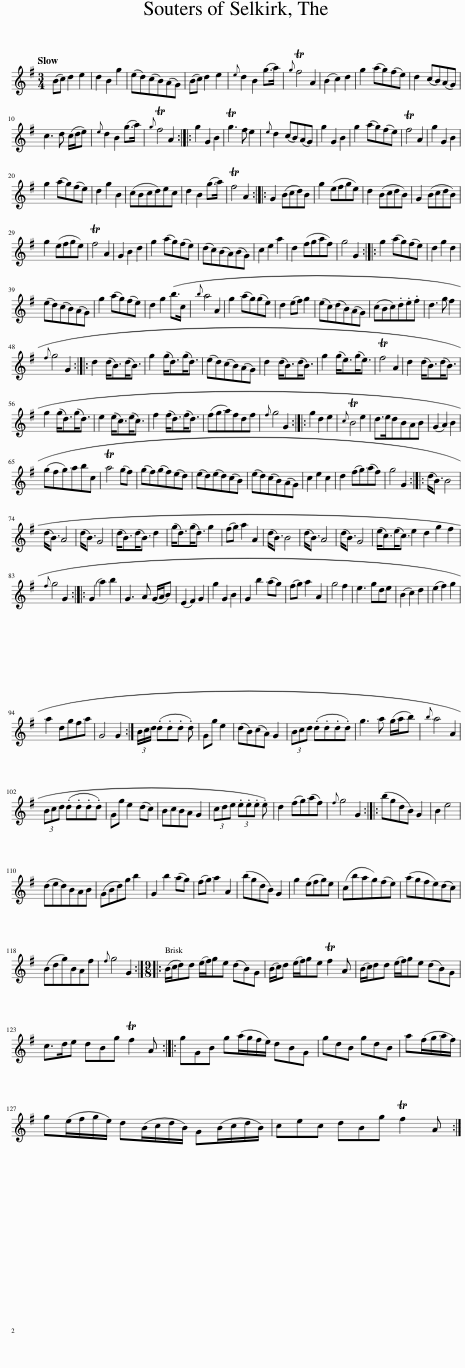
X:1
L:1/8
Q:1/4=120
M:3/4
I:linebreak $
K:G
V:1 treble
V:1
 (Bc) d2 e2 | d2 B2 g2 | (ed)(cB)(AG) | (Bc) d2 e2 |{e} d2 B2 (g>a) | %5
{g} Tf4 A2 | (B2 c2) d2 | g2 (ag)(fe) | d2 (cB)(AG) |$ c3 d (c/d/e) | %10
{e} d2 B2 (g>a) |{g} Tf4 A2 :: g2 G2 B2 | Tg3 f e2 |{e} d2 (cB)(AG) | %15
 g2 G2 B2 | g2 (ag)(fe) | Tf4 A2 | g2 G2 B2 |$ g2 (ag)(fe) | %20
 d2 g2 B2 | (cBcd)ec | d2 B2 (g>a) | Tf4 A2 :: G2 (Bcd)B | %25
 g2 (efge) | d2 (BcdB) | G2 (BcdB) |$ g2 (efge) | Tf4 A2 | %30
 G2 B2 d2 | g2 (ag)(fe) | (dc)(BA)(BG) | c2 e2 a2 | d2 (fgaf) | %35
 g4 G2 :: g2 (ag)(fe) | d2 g2 d2 |$ (ed)(cB)(AG) | g2 (ag)(fe) | %40
 d2 g2 (b>c |{b} a4 A2 | g2 (ag)(ge) | d2 (ef) g2 | (ec)(dB)(AG) | %45
 (cBc).d.e.f | d3 g f2 |${f} g4 G2 :: d2 (d<B)(d<B) | g2 (g<d)(g<d) | %50
 (ed)(cB)(AG) | d2 (d<B)(d<B) | g2 (g<e)(g<e) | Tf4 A2 | d2 (d<B)(d<B) |$ %55
 g2 (g<d)(g<d) | e2 (e<c)(e<c) | f2 (f<d)(f<d) | (fga)fdf |{f} g4 G2 :: %60
 g2 d2 e2 |{c} TB4 e2 | d>edBAB | (G2 A2) B2 |$ (gfg)abc | %65
 Ta4 (gf) | (gf)(gf)(ed) | (ed)(ed)(cB) | (ed)(cB)(AG) | c2 e2 c2 | %70
 d2 (fg)(af) | g4 G2 :: (d<B) B4 |$ (d<B) A4 | (d<B) G4 | %75
 (d<B)(d<B) d2 | (g<d)(g<d) g2 | (fg) a2 A2 | (d<B) B4 | (d<B) A4 | %80
 (d<B) G4 | (e<c)(e<c) e2 d2 g2 f2 |${f} g4 G2 :: (G2 a2) b2 | G3 A (G/A/B) | %85
 (E2 F2) G2 | g2 G2 B2 | G2 b2 (ag) | (fg) a2 A2 | g4 f2 | %90
 e3 gde | (B2 c2) d2 | (e2 f2) g2 |$ a2 dgfa | G4 G2 :| %95
 (3B/c/d/ (.d.d.d .d) | Gg e2 | (dB)(cA) G2 | (3Bcd (.d.d.d.d) | g3 a (g/a/b) | %100
{b} a4 A2 |$ (3Bcd (.d.d.d.d) | Gg e2 (dc) | BcBA G2 | (3cde (3.e.e.e .e) | %105
 d2 (fg)(af) |{f} g4 G2 :: (bgdB) G2 | B2 e4 |$ (ded)BAB | %110
 (GBd)g b2 | G2 b2 (ag) | (fg) a2 A2 | (bgdB) G2 | g2 (efg)e | %115
 (cbag)(fe) | (agfe)(dc) |$ (Bdg)BAf |{f} g4 G2 ::[M:9/8] (B/c/d)d (e/f/)ge (dB)G | %120
 (B/c/)d (e/f/)ge Tf2 A | (B/c/)dd (e/f/)ge (dB)G |$ c>de dBg Tf2 A :: gGB g(a/g/f/e/) dBG | gdB gdB | %125
 a(f/g/a/f/) |$ g(e/f/g/e/) d(B/c/d/B/) G(B/c/d/B/) | cec dBg Tf2 A :| %128
